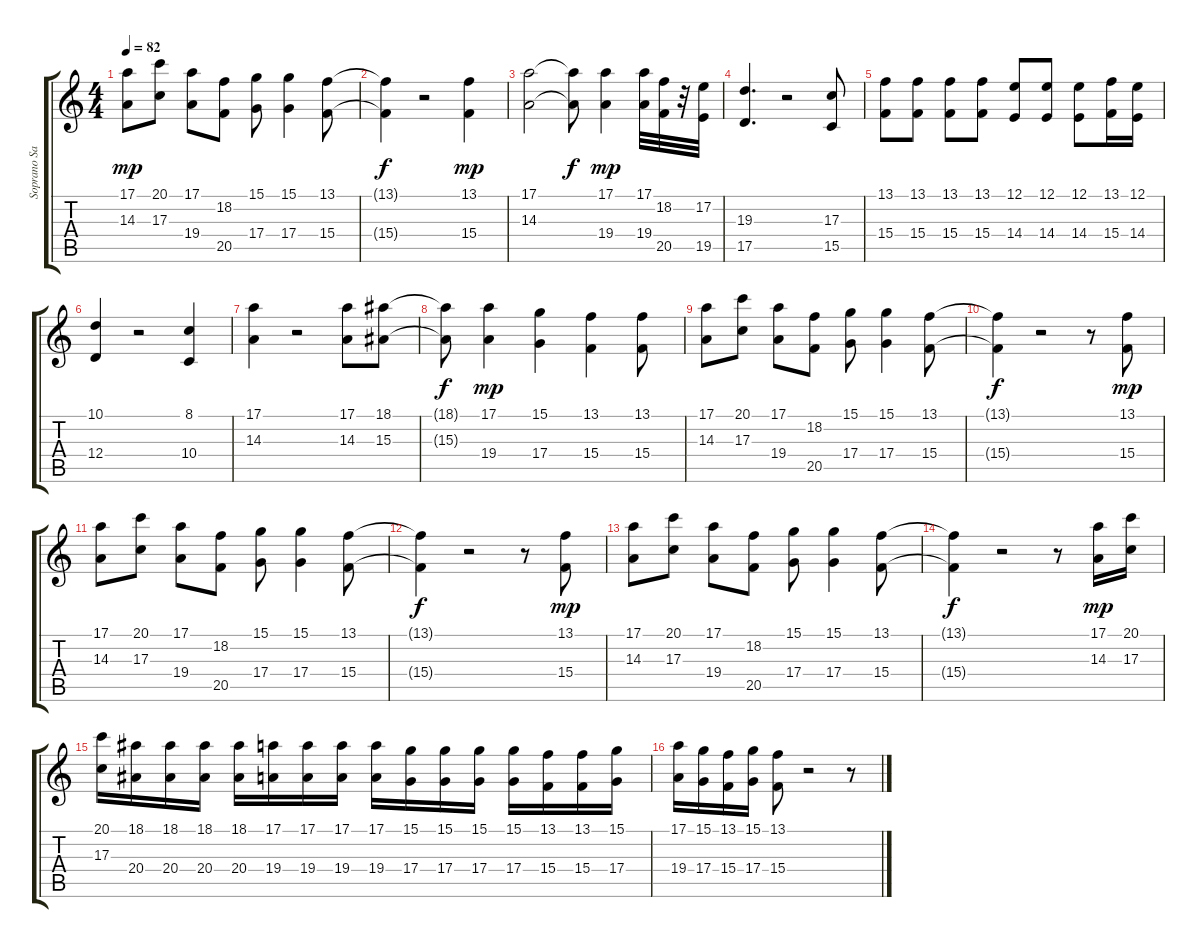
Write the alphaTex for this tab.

\track ("Soprano Saxophone" "Soprano Sa") {instrument voiceoohs}
\staff {score tabs}
\tuning (E4 B3 G3 D3 A2 E2) {hide}
\ts (4 4)
\tempo 82
\clef g2
\ks c
(17.1 14.3).8{dy mp} (20.1 17.3).8 (17.1 19.4).8 (18.2 20.5).8 (15.1 17.4).8 (15.1 17.4).4 (13.1 15.4).8 |
(13.1{t} 15.4{t}).4{dy f} r.2 (13.1 15.4).4{dy mp} |
(17.1 14.3).2 (17.1{t} 14.3{t}).8{dy f} (17.1 19.4).4{dy mp} (17.1 19.4).32 (18.2 20.5).32 r.32 (17.2 19.5).32 |
(19.3 17.5).4{d} r.2 (17.3 15.5).8 |
(13.1 15.4).8 (13.1 15.4).8 (13.1 15.4).8 (13.1 15.4).8 (12.1 14.4).8 (12.1 14.4).8 (12.1 14.4).8 (13.1 15.4).16 (12.1 14.4).16 |
(10.1 12.4).4 r.2 (8.1 10.4).4 |
(17.1 14.3).4 r.2 (17.1 14.3).8 (18.1 15.3).8 |
(18.1{t} 15.3{t}).8{dy f} (17.1 19.4).4{dy mp} (15.1 17.4).4 (13.1 15.4).4 (13.1 15.4).8 |
(17.1 14.3).8 (20.1 17.3).8 (17.1 19.4).8 (18.2 20.5).8 (15.1 17.4).8 (15.1 17.4).4 (13.1 15.4).8 |
(13.1{t} 15.4{t}).4{dy f} r.2 r.8 (13.1 15.4).8{dy mp} |
(17.1 14.3).8 (20.1 17.3).8 (17.1 19.4).8 (18.2 20.5).8 (15.1 17.4).8 (15.1 17.4).4 (13.1 15.4).8 |
(13.1{t} 15.4{t}).4{dy f} r.2 r.8 (13.1 15.4).8{dy mp} |
(17.1 14.3).8 (20.1 17.3).8 (17.1 19.4).8 (18.2 20.5).8 (15.1 17.4).8 (15.1 17.4).4 (13.1 15.4).8 |
(13.1{t} 15.4{t}).4{dy f} r.2 r.8 (17.1 14.3).16{dy mp} (20.1 17.3).16 |
(20.1 17.3).16 (18.1 20.4).16 (18.1 20.4).16 (18.1 20.4).16 (18.1 20.4).16 (17.1 19.4).16 (17.1 19.4).16 (17.1 19.4).16 (17.1 19.4).16 (15.1 17.4).16 (15.1 17.4).16 (15.1 17.4).16 (15.1 17.4).16 (13.1 15.4).16 (13.1 15.4).16 (15.1 17.4).16 |
(17.1 19.4).16 (15.1 17.4).16 (13.1 15.4).16 (15.1 17.4).16 (13.1 15.4).8 r.2 r.8
